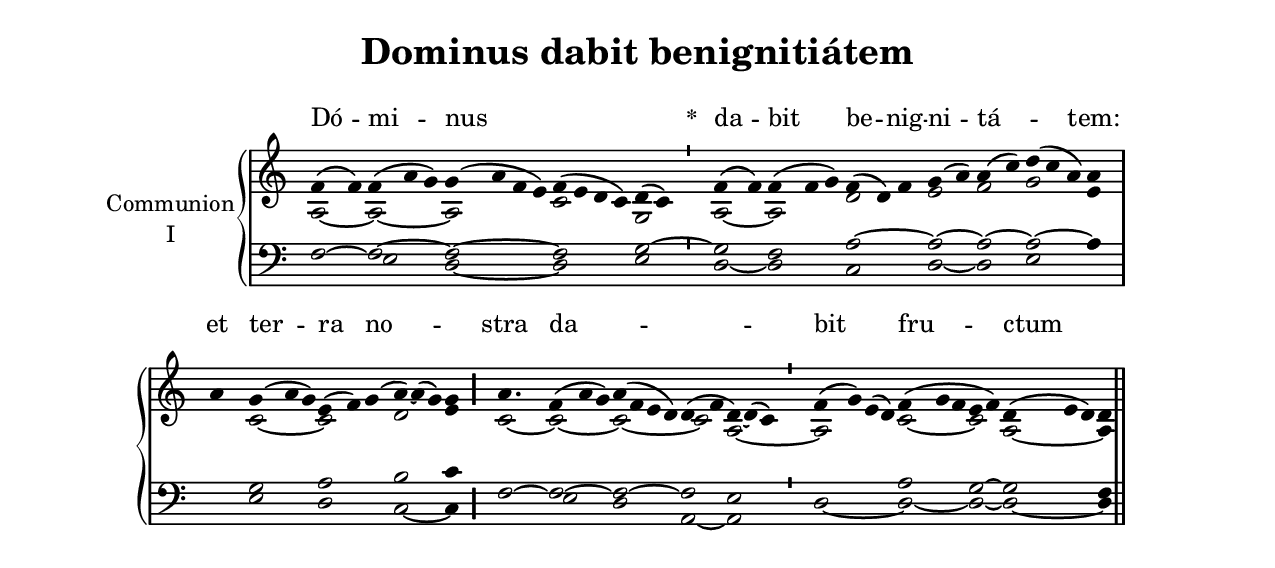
\version "2.18"
\include "gregorian.ly"
\include "noh2.ily"


%Page reference: page i.7
%(volume.page)

global = {
 \key d \dorian
 \cadenzaOn 
}

\header {
  title = \markup \center-column {"Dominus dabit benignitiátem" \vspace #1 }
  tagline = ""
  composer = ""
}

\paper {
 #(include-special-characters)
  oddHeaderMarkup = \markup \fill-line {
    \line {}
    \center-column {
      \on-the-fly #first-page     " "
      \on-the-fly #not-first-page "Dominus dabit benignitiátem"
    }
    \line { \on-the-fly #print-page-number-check-first \fromproperty #'page:page-number-string }
  }
  evenHeaderMarkup = \markup \fill-line {
    \line { \on-the-fly #print-page-number-check-first \fromproperty #'page:page-number-string }
    \center-column { "Dominus dabit benignitiátem" }
    \line {}
  }
}

chantText = \lyricmode {
Dó -- mi -- nus _ _ 
\set stanza = " * " da -- bit be -- nig -- ni -- tá -- _ tem: 
et ter -- ra no -- _ stra 
da -- _ _ bit _ fru -- ctum _ su -- um. }

chantMusic = {
\tieDown   f'4 ( f'4) f'4 ( a'4 g'4) g'4 ( a'4 f'4 e'4) f'4 ( e'4 d'4 c'4) d'4 ( c'4) \divisioMinima
 f'4 ( f'4) f'4 ( f'4 g'4) f'4 ( d'4) f'4 g'4 ( a'4) a'4 ( c''4) d''4 ( c''4 a'4) a'4 \divisioMaxima \forceBreak

 a'4 g'4 ( a'4 g'4) e'4 ( f'4) g'4 ( a'4) ~ a'4 ( g'4) g'4 \divisioMaior
 a'4. f'4 ( a'4 g'4) a'4 ( f'4 e'4 d'4) d'4 ( f'4 d'4) ~ d'4 ( c'4) \divisioMinima
 f'4 ( g'4) e'4 ( d'4) f'4 ( g'4 f'4 e'4 f'4) d'4 ( e'4 d'4) d'4 \finalis

}

altoMusic = {
a2 ~ a2*3/2 ~ a2*4/2 c'2*4/2 g2 \divisioMinima
a2 ~ a2*3/2 d'2*3/2 e'2 f'2 g'2*3/2 e'4 \divisioMaxima
r4 c'2*3/2 ~ c'2*3/2 d'2*3/2 e'4 \divisioMaior
c'2*3/4 ~ c'2*3/2 ~ c'2*4/2 ~ c'2 a2*3/2 ~ \divisioMinima
a2*4/2 c'2*3/2 ~ c'2 a2*3/2 ~ a4 \finalis
}

tenorMusic = {
f2 ~ f2*3/2 ~ f2*4/2 ~ f2*4/2 g2 ~ \divisioMinima
g2 f2*3/2 a2*3/2 ~ a2 ~ a2 ~ a2*3/2 ~ a4 \divisioMaxima
r4 g2*3/2 a2*3/2 b2*3/2 c'4 \divisioMaior
f2*3/4 ~ f2*3/2 ~ f2*4/2 ~ f2 e2*3/2 \divisioMinima
r2*4/2 a2*3/2 g2 ~ g2*3/2 f4 \finalis
}

bassMusic = {
r2 e2*3/2 d2*4/2 ~ d2*4/2 e2 \divisioMinima
d2 ~ d2*3/2 c2*3/2 d2 ~ d2 e2*3/2 a4 \divisioMaxima
r4 e2*3/2 d2*3/2 c2*3/2 ~ c4 \divisioMaior
r2*3/4 e2*3/2 d2*4/2 a,2 ~ a,2*3/2 \divisioMinima
d2*4/2 ~ d2*3/2 ~ d2 ~ d2*3/2 ~ d4 \finalis
}

voiceLines = {
\voiceLineStyle


}

\score{
  <<
    \new GrandStaff <<
      \set GrandStaff.autoBeaming = ##f
      \set GrandStaff.instrumentName = \markup \center-column {
        "Communion"
        "I"
      }
      \new Staff = up <<
        \new Voice = "chant" {
          \voiceOne \global \chantMusic
        }
        \new Voice {
          \voiceTwo \global \altoMusic
        }
      >>

      \new Staff = down <<
        \clef bass
        \new Voice {
          \voiceOne \global \tenorMusic
        }
        \new Voice {
          \voiceTwo \global \bassMusic
        }
	\new Voice {
        \voiceThree \global \voiceLines
        }
      >>
    >>
    \new Lyrics \lyricsto chant {
      \chantText
    }
  >>
  \layout{
  }
  \midi{
    \tempo 4 = 125
  }
}
